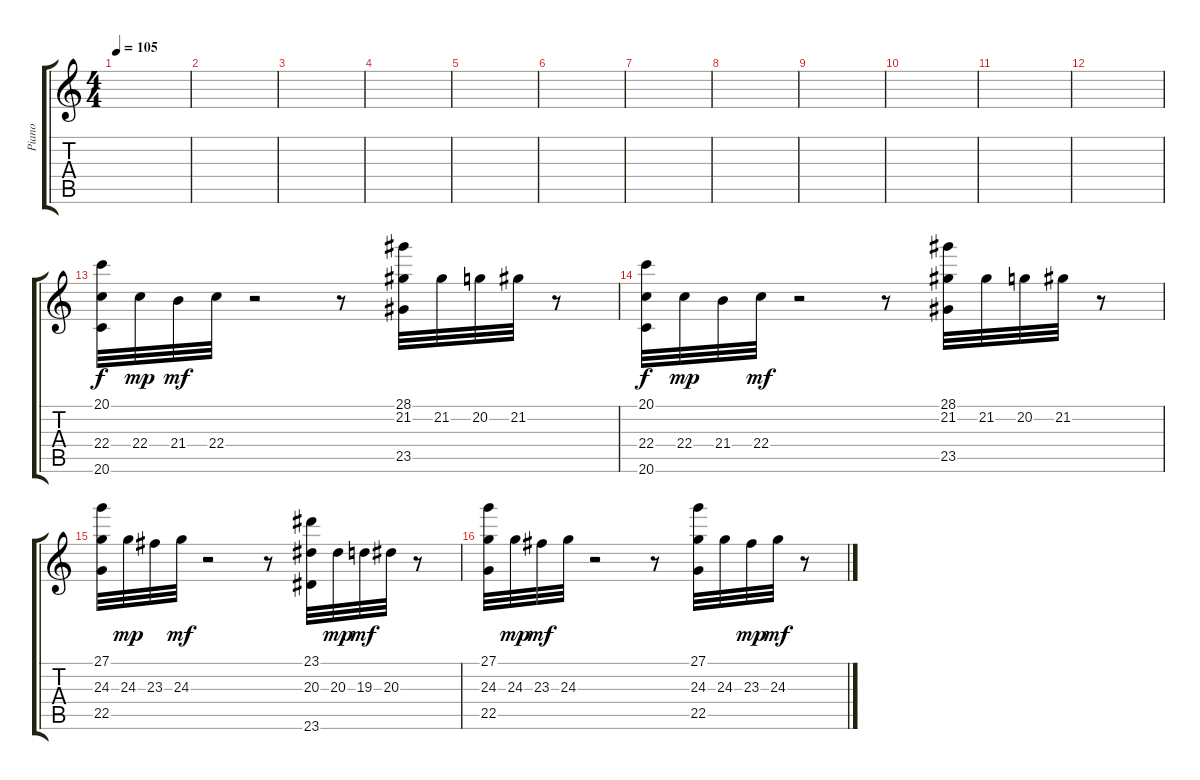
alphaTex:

\track ("Piano" "Piano") {instrument acousticgrandpiano}
\staff {score tabs}
\tuning (E4 B3 G3 D3 A2 E2) {hide}
\ts (4 4)
\tempo 105
\clef g2
\ks c
|
|
|
|
|
|
|
|
|
|
|
|
(20.1 22.4 20.6).32 22.4.32{dy mp} 21.4.32{dy mf} 22.4.32 r.2 r.8 (28.1 21.2 23.5).32 21.2.32 20.2.32 21.2.32 r.8 |
(20.1 22.4 20.6).32{dy f} 22.4.32{dy mp} 21.4.32 22.4.32{dy mf} r.2 r.8 (28.1 21.2 23.5).32 21.2.32 20.2.32 21.2.32 r.8 |
(27.1 24.3 22.5).32 24.3.32{dy mp} 23.3.32 24.3.32{dy mf} r.2 r.8 (23.1 20.3 23.6).32 20.3.32{dy mp} 19.3.32{dy mf} 20.3.32 r.8 |
(27.1 24.3 22.5).32 24.3.32{dy mp} 23.3.32{dy mf} 24.3.32 r.2 r.8 (27.1 24.3 22.5).32 24.3.32 23.3.32{dy mp} 24.3.32{dy mf} r.8
